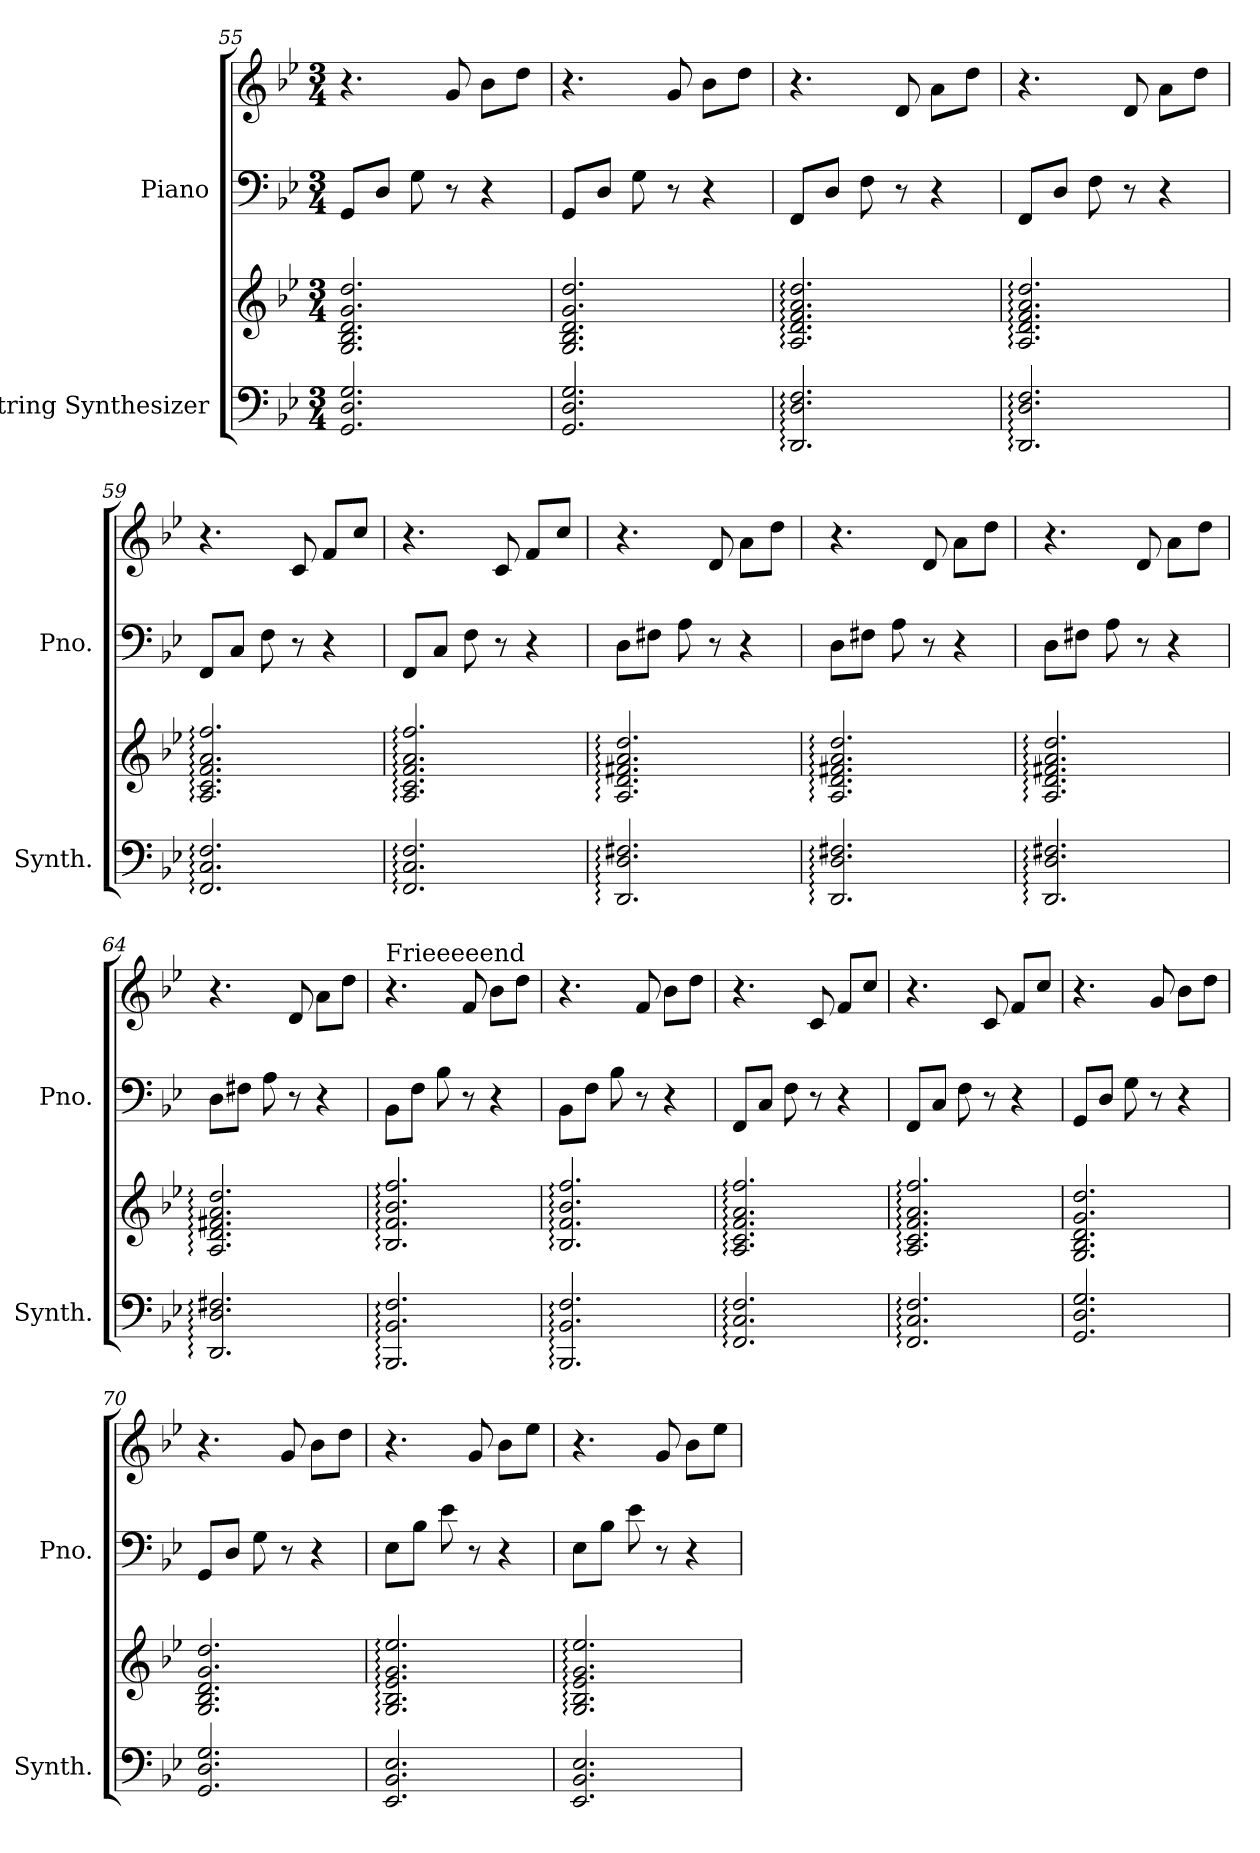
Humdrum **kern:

**kern	**kern	**kern	**kern
*part2	*part2	*part1	*part1
*staff4	*staff3	*staff2	*staff1
*I"String Synthesizer	*	*I"Piano	*
*I'Synth.	*	*I'Pno.	*
*clefF4	*clefG2	*clefF4	*clefG2
*k[b-e-]	*k[b-e-]	*k[b-e-]	*k[b-e-]
*M3/4	*M3/4	*M3/4	*M3/4
=55	=55	=55	=55
2.GG/ 2.D/ 2.G/	2.G/ 2.B-/ 2.d/ 2.g/ 2.dd/	8GG/L	4.r
.	.	8D/J	.
.	.	8G\	.
.	.	8r	8g/
.	.	4r	8b-\L
.	.	.	8dd\J
=56	=56	=56	=56
2.GG/ 2.D/ 2.G/	2.G/ 2.B-/ 2.d/ 2.g/ 2.dd/	8GG/L	4.r
.	.	8D/J	.
.	.	8G\	.
.	.	8r	8g/
.	.	4r	8b-\L
.	.	.	8dd\J
=57	=57	=57	=57
2.DD/: 2.D/: 2.F/:	2.A/: 2.d/: 2.f/: 2.a/: 2.dd/:	8FF/L	4.r
.	.	8D/J	.
.	.	8F\	.
.	.	8r	8d/
.	.	4r	8a\L
.	.	.	8dd\J
=58	=58	=58	=58
2.DD/: 2.D/: 2.F/:	2.A/: 2.d/: 2.f/: 2.a/: 2.dd/:	8FF/L	4.r
.	.	8D/J	.
.	.	8F\	.
.	.	8r	8d/
.	.	4r	8a\L
.	.	.	8dd\J
=59	=59	=59	=59
2.FF/: 2.C/: 2.F/:	2.A/: 2.c/: 2.f/: 2.a/: 2.ff/:	8FF/L	4.r
.	.	8C/J	.
.	.	8F\	.
.	.	8r	8c/
.	.	4r	8f/L
.	.	.	8cc/J
=60	=60	=60	=60
2.FF/: 2.C/: 2.F/:	2.A/: 2.c/: 2.f/: 2.a/: 2.ff/:	8FF/L	4.r
.	.	8C/J	.
.	.	8F\	.
.	.	8r	8c/
.	.	4r	8f/L
.	.	.	8cc/J
=61	=61	=61	=61
2.DD/: 2.D/: 2.F#X/:	2.A/: 2.d/: 2.f#X/: 2.a/: 2.dd/:	8D\L	4.r
.	.	8F#X\J	.
.	.	8A\	.
.	.	8r	8d/
.	.	4r	8a\L
.	.	.	8dd\J
!!LO:LB:g=z
=62	=62	=62	=62
2.DD/: 2.D/: 2.F#X/:	2.A/: 2.d/: 2.f#X/: 2.a/: 2.dd/:	8D\L	4.r
.	.	8F#X\J	.
.	.	8A\	.
.	.	8r	8d/
.	.	4r	8a\L
.	.	.	8dd\J
=63	=63	=63	=63
2.DD/: 2.D/: 2.F#X/:	2.A/: 2.d/: 2.f#X/: 2.a/: 2.dd/:	8D\L	4.r
.	.	8F#X\J	.
.	.	8A\	.
.	.	8r	8d/
.	.	4r	8a\L
.	.	.	8dd\J
=64	=64	=64	=64
2.DD/: 2.D/: 2.F#X/:	2.A/: 2.d/: 2.f#X/: 2.a/: 2.dd/:	8D\L	4.r
.	.	8F#X\J	.
.	.	8A\	.
.	.	8r	8d/
.	.	4r	8a\L
.	.	.	8dd\J
=65	=65	=65	=65
!	!	!	!LO:TX:a:t=Frieeeeend
2.BBB-/: 2.BB-/: 2.F/:	2.B-/: 2.f/: 2.b-/: 2.ff/:	8BB-\L	4.r
.	.	8F\J	.
.	.	8B-\	.
.	.	8r	8f/
.	.	4r	8b-\L
.	.	.	8dd\J
=66	=66	=66	=66
2.BBB-/: 2.BB-/: 2.F/:	2.B-/: 2.f/: 2.b-/: 2.ff/:	8BB-\L	4.r
.	.	8F\J	.
.	.	8B-\	.
.	.	8r	8f/
.	.	4r	8b-\L
.	.	.	8dd\J
=67	=67	=67	=67
2.FF/: 2.C/: 2.F/:	2.A/: 2.c/: 2.f/: 2.a/: 2.ff/:	8FF/L	4.r
.	.	8C/J	.
.	.	8F\	.
.	.	8r	8c/
.	.	4r	8f/L
.	.	.	8cc/J
=68	=68	=68	=68
2.FF/: 2.C/: 2.F/:	2.A/: 2.c/: 2.f/: 2.a/: 2.ff/:	8FF/L	4.r
.	.	8C/J	.
.	.	8F\	.
.	.	8r	8c/
.	.	4r	8f/L
.	.	.	8cc/J
=69	=69	=69	=69
2.GG/ 2.D/ 2.G/	2.G/ 2.B-/ 2.d/ 2.g/ 2.dd/	8GG/L	4.r
.	.	8D/J	.
.	.	8G\	.
.	.	8r	8g/
.	.	4r	8b-\L
.	.	.	8dd\J
!!LO:PB:g=z
=70	=70	=70	=70
2.GG/ 2.D/ 2.G/	2.G/ 2.B-/ 2.d/ 2.g/ 2.dd/	8GG/L	4.r
.	.	8D/J	.
.	.	8G\	.
.	.	8r	8g/
.	.	4r	8b-\L
.	.	.	8dd\J
=71	=71	=71	=71
2.EE-/ 2.BB-/ 2.E-/	2.G/: 2.B-/: 2.e-/: 2.g/: 2.ee-/:	8E-\L	4.r
.	.	8B-\J	.
.	.	8e-\	.
.	.	8r	8g/
.	.	4r	8b-\L
.	.	.	8ee-\J
=72	=72	=72	=72
2.EE-/ 2.BB-/ 2.E-/	2.G/: 2.B-/: 2.e-/: 2.g/: 2.ee-/:	8E-\L	4.r
.	.	8B-\J	.
.	.	8e-\	.
.	.	8r	8g/
.	.	4r	8b-\L
.	.	.	8ee-\J
=	=	=	=
*-	*-	*-	*-
